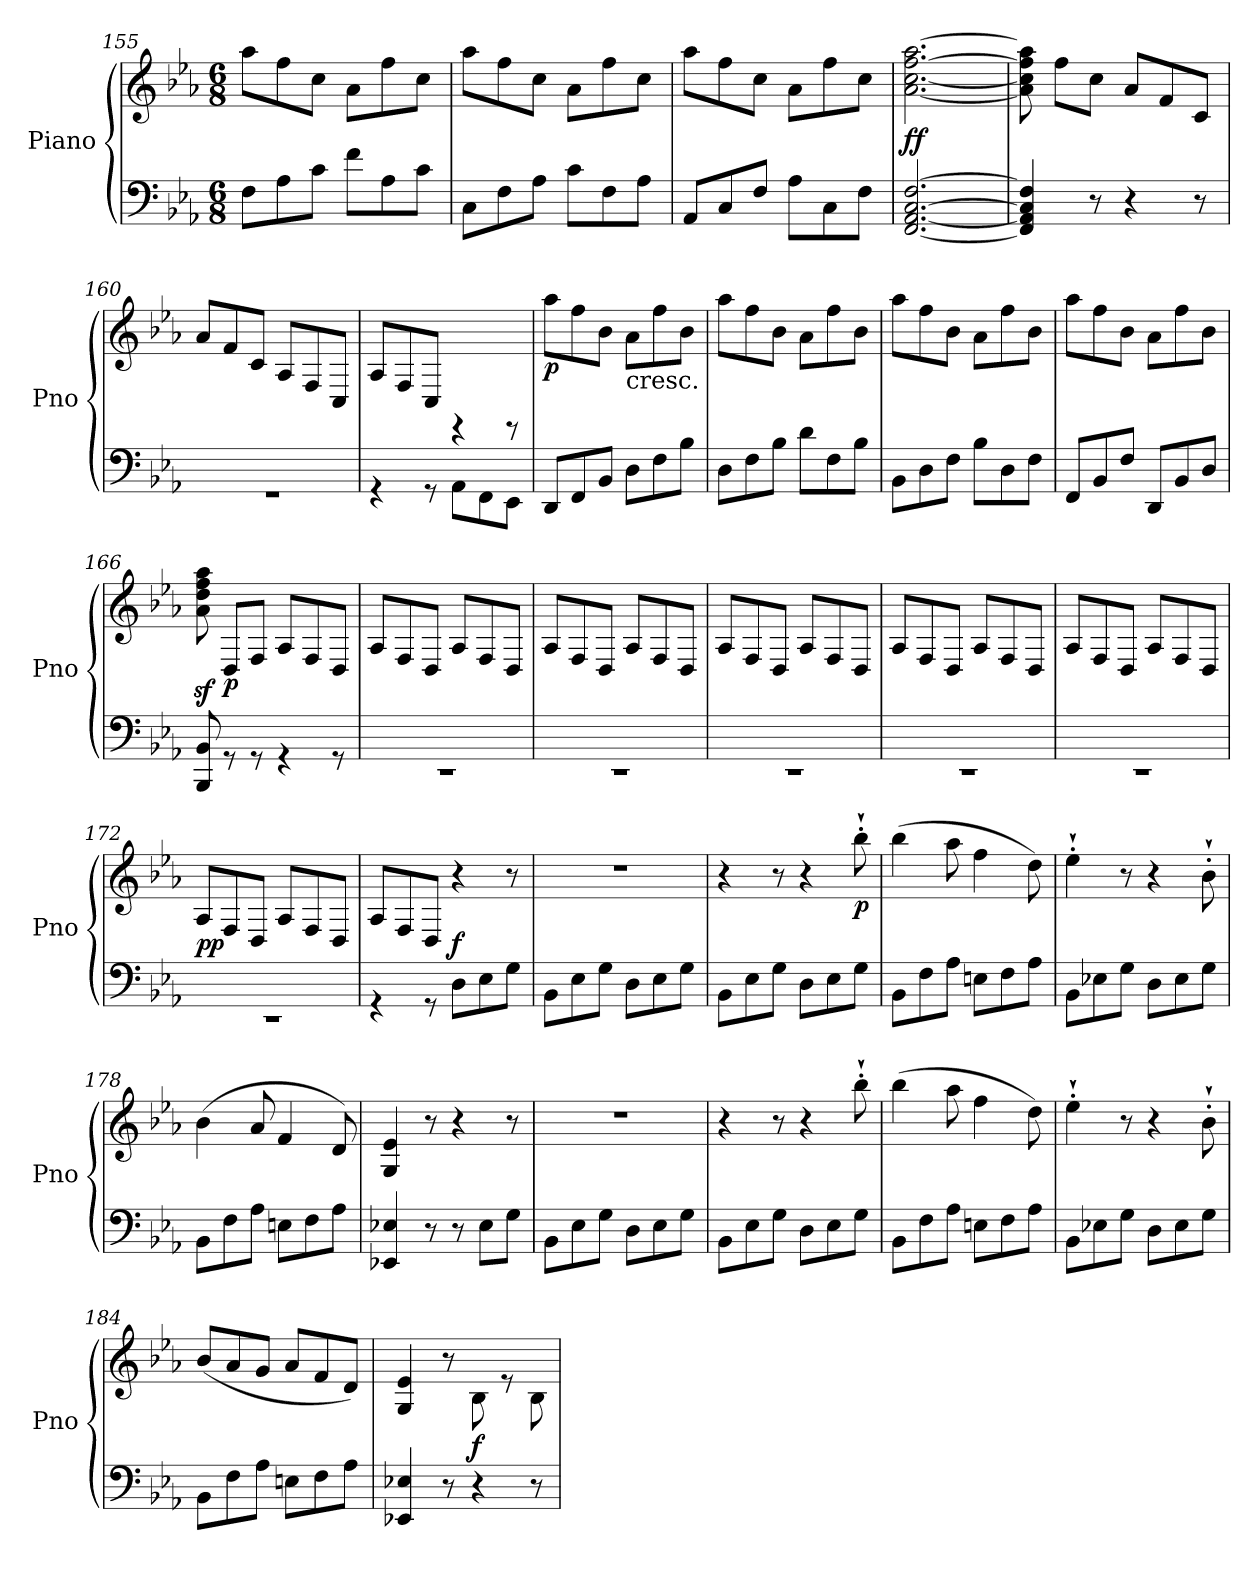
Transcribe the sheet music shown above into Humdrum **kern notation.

**kern	**kern	**dynam
*part1	*part1	*part1
*staff2	*staff1	*staff1/2
*I"Piano	*	*
*I'Pno	*	*
!!LO:LB:g=z
*clefF4	*clefG2	*
*k[b-e-a-]	*k[b-e-a-]	*
*E-:	*E-:	*
*M6/8	*M6/8	*
=155	=155	=155
8F\L	8aa-\L	.
8A-\	8ff\	.
8c\J	8cc\J	.
8f\L	8a-\L	.
8A-\	8ff\	.
8c\J	8cc\J	.
=156	=156	=156
8C\L	8aa-\L	.
8F\	8ff\	.
8A-\J	8cc\J	.
8c\L	8a-\L	.
8F\	8ff\	.
8A-\J	8cc\J	.
=157	=157	=157
8AA-/L	8aa-\L	.
8C/	8ff\	.
8F/J	8cc\J	.
8A-\L	8a-\L	.
8C\	8ff\	.
8F\J	8cc\J	.
=158	=158	=158
!	!	!LO:DY:b
[2.FF/ [2.AA-/ [2.C/ [2.F/	[2.a-\ [2.cc\ [2.ff\ [2.aa-\	ff
=159	=159	=159
4FF/] 4AA-/] 4C/] 4F/]	8a-\] 8cc\] 8ff\] 8aa-\]	.
.	8ff\L	.
8r	8cc\J	.
4r	8a-/L	.
.	8f/	.
8r	8c/J	.
=160	=160	=160
2.rGG	8a-/L	.
.	8f/	.
.	8c/J	.
.	8A-/L	.
.	8F/	.
.	8C/J	.
=161	=161	=161
4rGG	8A-/L	.
.	8F/	.
8rGG	8C/J	.
8AA-\L	4rEE	.
8FF\	.	.
8EE-\J	8rEE	.
!!LO:PB:g=z
=162	=162	=162
!	!	!LO:DY:b
8DD/L	8aa-\L	p
8FF/	8ff\	.
8BB-/J	8b-\J	.
!	!LO:TX:b:t=cresc.	!
8D\L	8a-\L	.
8F\	8ff\	.
8B-\J	8b-\J	.
=163	=163	=163
8D\L	8aa-\L	.
8F\	8ff\	.
8B-\J	8b-\J	.
8d\L	8a-\L	.
8F\	8ff\	.
8B-\J	8b-\J	.
=164	=164	=164
8BB-\L	8aa-\L	.
8D\	8ff\	.
8F\J	8b-\J	.
8B-\L	8a-\L	.
8D\	8ff\	.
8F\J	8b-\J	.
=165	=165	=165
8FF/L	8aa-\L	.
8BB-/	8ff\	.
8F/J	8b-\J	.
8DD/L	8a-\L	.
8BB-/	8ff\	.
8D/J	8b-\J	.
=166	=166	=166
8BBB-/ 8BB-/	8a-\z< 8dd\z< 8ff\z< 8aa-\z<	.
!	!	!LO:DY:b
8rGG	8D/L	p
8rGG	8F/J	.
4rGG	8A-/L	.
.	8F/	.
8rGG	8D/J	.
=167	=167	=167
2.rEE	8A-/L	.
.	8F/	.
.	8D/J	.
.	8A-/L	.
.	8F/	.
.	8D/J	.
!!LO:LB:g=z
=168	=168	=168
2.rEE	8A-/L	.
.	8F/	.
.	8D/J	.
.	8A-/L	.
.	8F/	.
.	8D/J	.
=169	=169	=169
2.rEE	8A-/L	.
.	8F/	.
.	8D/J	.
.	8A-/L	.
.	8F/	.
.	8D/J	.
=170	=170	=170
2.rEE	8A-/L	.
.	8F/	.
.	8D/J	.
.	8A-/L	.
.	8F/	.
.	8D/J	.
=171	=171	=171
2.rEE	8A-/L	.
.	8F/	.
.	8D/J	.
.	8A-/L	.
.	8F/	.
.	8D/J	.
=172	=172	=172
!	!	!LO:DY:b
2.rEE	8A-/L	pp
.	8F/	.
.	8D/J	.
.	8A-/L	.
.	8F/	.
.	8D/J	.
!!LO:LB:g=z
=173	=173	=173
4rGG	8A-/L	.
.	8F/	.
8rGG	8D/J	.
!	!	!LO:DY:a=2
8D\L	4r	f
8E-\	.	.
8G\J	8r	.
=174	=174	=174
8BB-\L	2.r	.
8E-\	.	.
8G\J	.	.
8D\L	.	.
8E-\	.	.
8G\J	.	.
=175	=175	=175
8BB-\L	4r	.
8E-\	.	.
8G\J	8r	.
8D\L	4r	.
8E-\	.	.
!	!	!LO:DY:b
8G\J	8bb-'`\	p
=176	=176	=176
8BB-\L	(>4bb-\	.
8F\	.	.
8A-\J	8aa-\	.
8En\L	4ff\	.
8F\	.	.
8A-\J	8dd\)	.
=177	=177	=177
8BB-\L	4ee-'`\	.
8E-X\	.	.
8G\J	8r	.
8D\L	4r	.
8E-\	.	.
8G\J	8b-'`\	.
=178	=178	=178
8BB-\L	(>4b-\	.
8F\	.	.
8A-\J	8a-/	.
8En\L	4f/	.
8F\	.	.
8A-\J	8d/)	.
!!LO:LB:g=z
=179	=179	=179
4EE-X/ 4E-X/	4G/ 4e-/	.
8r	8r	.
8r	4r	.
8E-\L	.	.
8G\J	8r	.
=180	=180	=180
8BB-\L	2.r	.
8E-\	.	.
8G\J	.	.
8D\L	.	.
8E-\	.	.
8G\J	.	.
=181	=181	=181
8BB-\L	4r	.
8E-\	.	.
8G\J	8r	.
8D\L	4r	.
8E-\	.	.
8G\J	8bb-'`\	.
=182	=182	=182
8BB-\L	(>4bb-\	.
8F\	.	.
8A-\J	8aa-\	.
8En\L	4ff\	.
8F\	.	.
8A-\J	8dd\)	.
=183	=183	=183
8BB-\L	4ee-'`\	.
8E-X\	.	.
8G\J	8r	.
8D\L	4r	.
8E-\	.	.
8G\J	8b-'`\	.
=184	=184	=184
8BB-\L	(<8b-/L	.
8F\	8a-/	.
8A-\J	8g/J	.
8En\L	8a-/L	.
8F\	8f/	.
8A-\J	8d/J)	.
=185	=185	=185
*	*^	*
4EE-X/ 4E-X/	4G/ 4e-/	4.ryy	.
8r	8r	.	.
!	!	!	!LO:DY:b
4r	8ryy	8B-\	f
.	8re	8ryy	.
8r	8ryy	8B-\	.
*	*v	*v	*
=	=	=
*-	*-	*-
